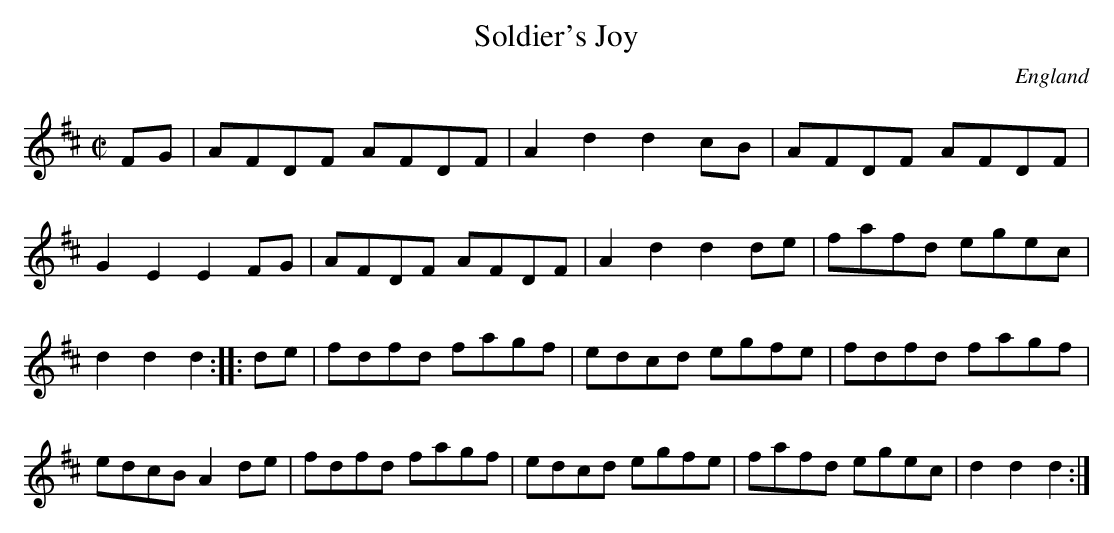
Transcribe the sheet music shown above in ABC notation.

X:1
T:Soldier's Joy
M:C|
O:England
K:D major
FG|\
AFDF AFDF| A2d2 d2cB| AFDF AFDF| G2E2 E2FG|\
AFDF AFDF| A2d2 d2de| fafd egec| d2d2 d2::\
de|\
fdfd fagf| edcd egfe| fdfd fagf| edcB A2de|\
fdfd fagf| edcd egfe| fafd egec| d2d2 d2:|
